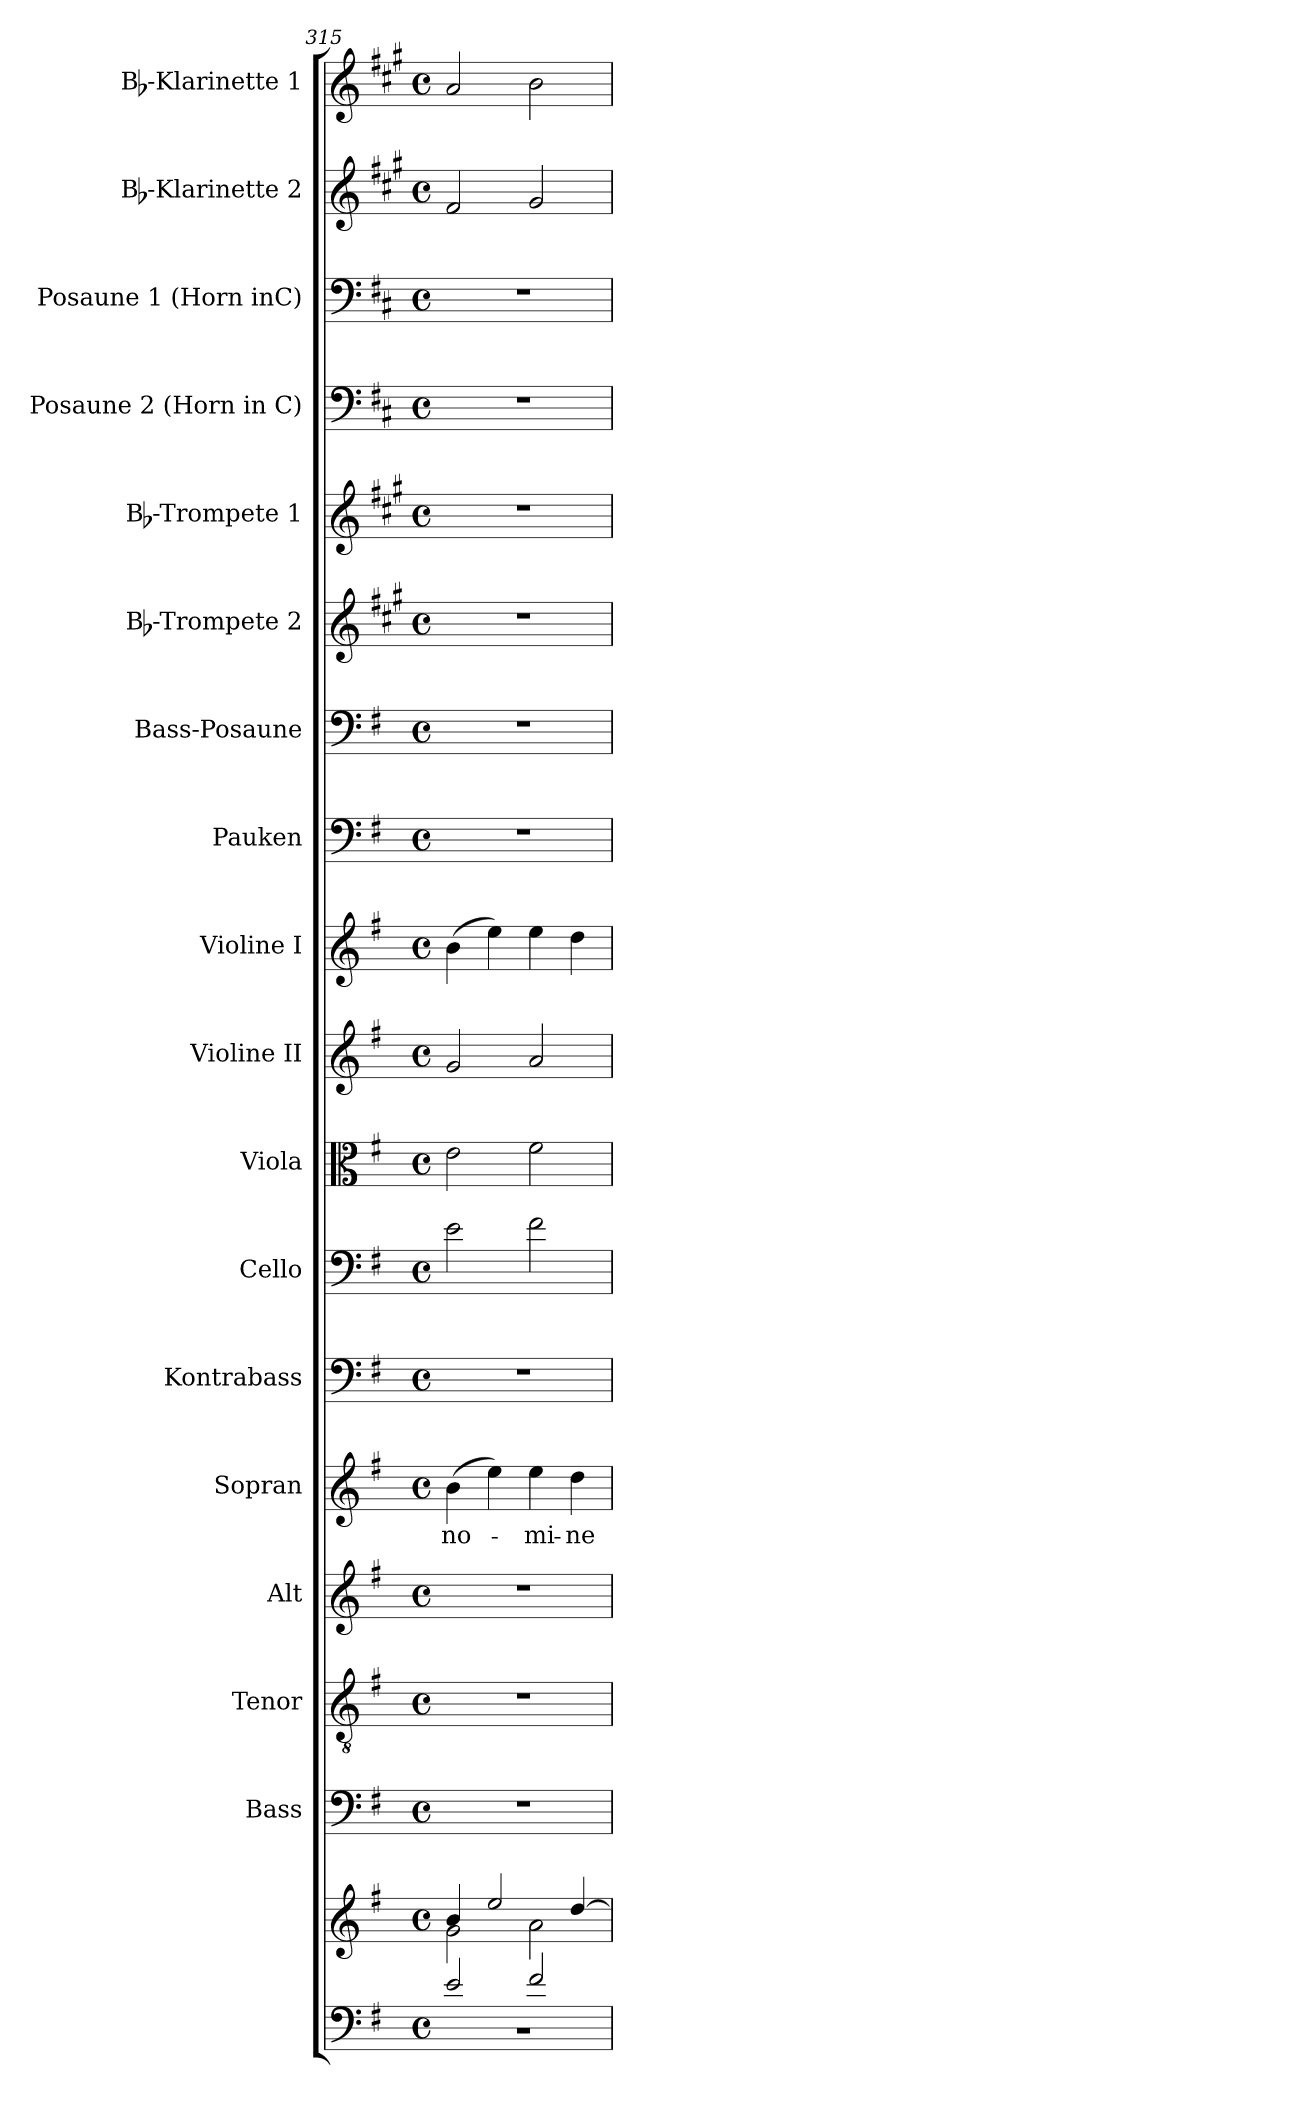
**kern	**kern	**kern	**kern	**kern	**kern	**text	**kern	**kern	**kern	**kern	**kern	**kern	**kern	**kern	**kern	**kern	**kern	**kern	**kern
*part18	*part18	*part17	*part16	*part15	*part14	*part14	*part13	*part12	*part11	*part10	*part9	*part8	*part7	*part6	*part5	*part4	*part3	*part2	*part1
*staff19	*staff18	*staff17	*staff16	*staff15	*staff14	*staff14	*staff13	*staff12	*staff11	*staff10	*staff9	*staff8	*staff7	*staff6	*staff5	*staff4	*staff3	*staff2	*staff1
*	*	*I"Bass	*I"Tenor	*I"Alt	*I"Sopran	*	*I"Kontrabass	*I"Cello	*I"Viola	*I"Violine II	*I"Violine I	*I"Pauken	*I"Bass-Posaune	*I"Bb-Trompete 2	*I"Bb-Trompete 1	*I"Posaune 2 (Horn in C)	*I"Posaune 1 (Horn inC)	*I"Bb-Klarinette 2	*I"Bb-Klarinette 1
*	*	*I'B.	*I'T.	*I'A.	*I'S.	*	*I'Kb.	*	*I'Vla.	*I'Vl. II	*I'Vl. I	*I'Pk.	*I'B-Pos.	*I'Bb Trp. 2	*I'Bb Trp. 1	*I'Pos. 2	*I'Pos. 1	*I'Bb Kl. 2	*I'Bb Kl. 1
!!LO:PB:g=z
*clefF4	*clefG2	*clefF4	*clefGv2	*clefG2	*clefG2	*	*clefF4	*clefF4	*clefC3	*clefG2	*clefG2	*clefF4	*clefF4	*clefG2	*clefG2	*clefF4	*clefF4	*clefG2	*clefG2
*	*	*	*	*	*	*	*ITrd7c12	*	*	*	*	*	*	*ITrd1c2	*ITrd1c2	*ITrd4c7	*ITrd4c7	*ITrd1c2	*ITrd1c2
*k[f#]	*k[f#]	*k[f#]	*k[f#]	*k[f#]	*k[f#]	*	*k[f#]	*k[f#]	*k[f#]	*k[f#]	*k[f#]	*k[f#]	*k[f#]	*k[f#]	*k[f#]	*k[f#]	*k[f#]	*k[f#]	*k[f#]
*G:	*G:	*G:	*G:	*G:	*G:	*	*G:	*G:	*G:	*G:	*G:	*G:	*G:	*G:	*G:	*G:	*G:	*G:	*G:
*M4/4	*M4/4	*M4/4	*M4/4	*M4/4	*M4/4	*	*M4/4	*M4/4	*M4/4	*M4/4	*M4/4	*M4/4	*M4/4	*M4/4	*M4/4	*M4/4	*M4/4	*M4/4	*M4/4
*met(c)	*met(c)	*met(c)	*met(c)	*met(c)	*met(c)	*	*met(c)	*met(c)	*met(c)	*met(c)	*met(c)	*met(c)	*met(c)	*met(c)	*met(c)	*met(c)	*met(c)	*met(c)	*met(c)
=315	=315	=315	=315	=315	=315	=315	=315	=315	=315	=315	=315	=315	=315	=315	=315	=315	=315	=315	=315
*^	*^	*	*	*	*	*	*	*	*	*	*	*	*	*	*	*	*	*	*
!	!	!	!	!	!	!	!	!LO:LY:b	!	!	!	!	!	!	!	!	!	!	!	!	!
2e/	1r	4b/	2g\	1r	1r	1r	(>4b\	no-	1r	2e\	2e\	2g/	(>4b\	1r	1r	1r	1r	1r	1r	2e/	2g/
.	.	2ee/	.	.	.	.	4ee\)	.	.	.	.	.	4ee\)	.	.	.	.	.	.	.	.
!	!	!	!	!	!	!	!	!LO:LY:b	!	!	!	!	!	!	!	!	!	!	!	!	!
2f#/	.	.	2a\	.	.	.	4ee\	-mi-	.	2f#\	2f#\	2a/	4ee\	.	.	.	.	.	.	2f#/	2a\
!	!	!	!	!	!	!	!	!LO:LY:b	!	!	!	!	!	!	!	!	!	!	!	!	!
.	.	[>4dd/	.	.	.	.	4dd\	-ne	.	.	.	.	4dd\	.	.	.	.	.	.	.	.
*v	*v	*	*	*	*	*	*	*	*	*	*	*	*	*	*	*	*	*	*	*	*
*	*v	*v	*	*	*	*	*	*	*	*	*	*	*	*	*	*	*	*	*	*
=	=	=	=	=	=	=	=	=	=	=	=	=	=	=	=	=	=	=	=
*-	*-	*-	*-	*-	*-	*-	*-	*-	*-	*-	*-	*-	*-	*-	*-	*-	*-	*-	*-
